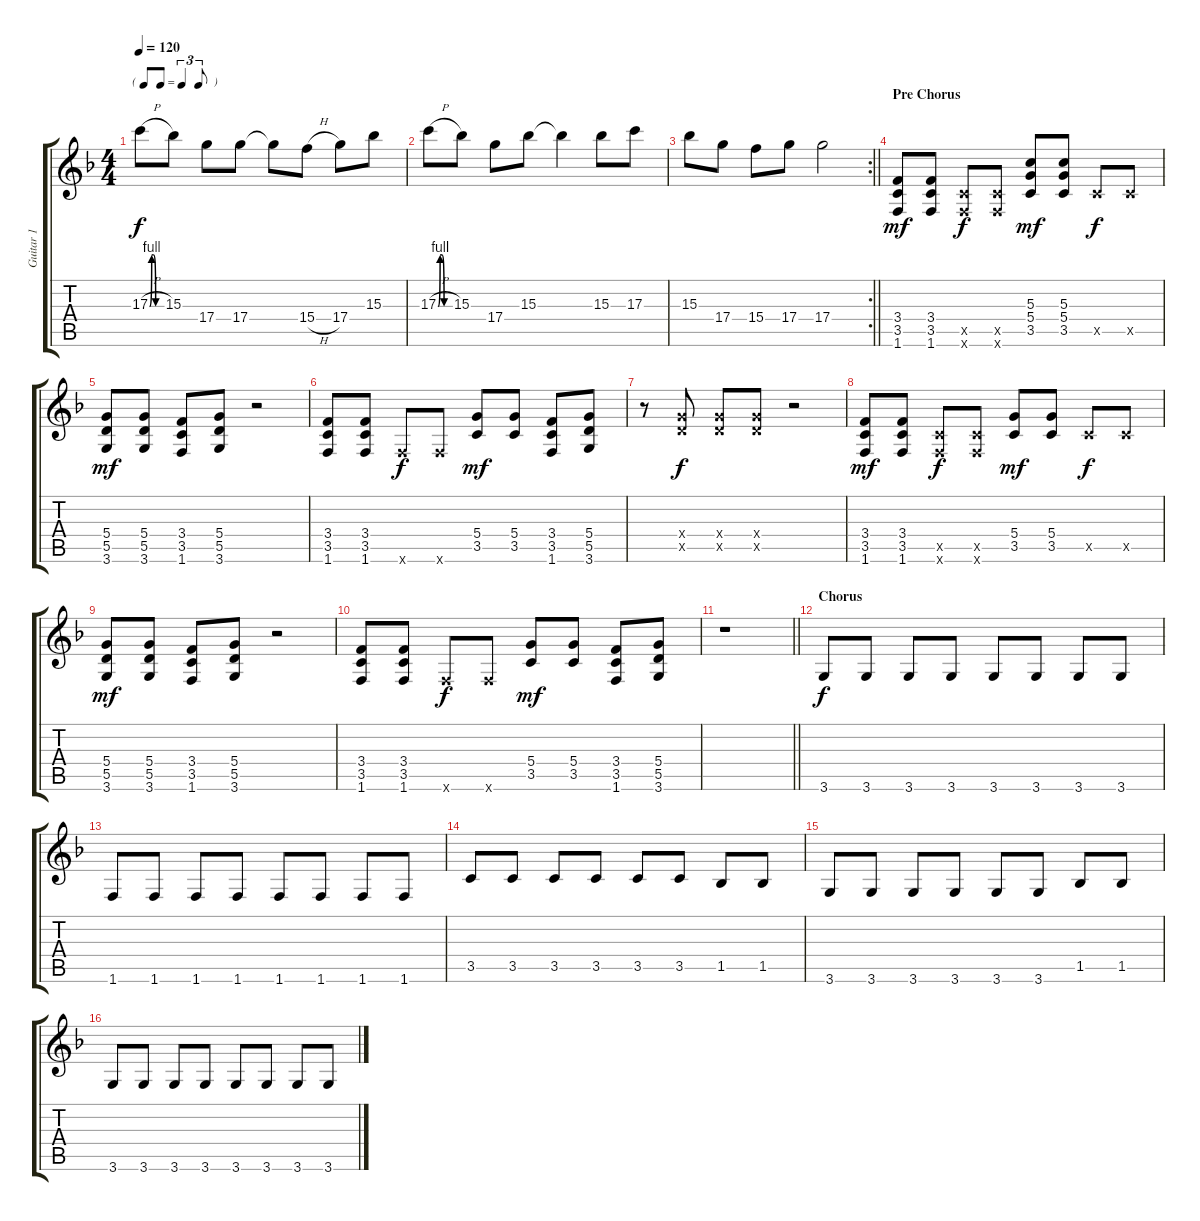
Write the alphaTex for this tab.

\track ("Guitar 1" "Guitar 1") {instrument overdrivenguitar}
\staff {score tabs}
\tuning (E4 B3 G3 D3 A2 E2) {hide}
\ts (4 4)
\tf triplet8th
\tempo 120
\clef g2
\ks f
17.3{be (custom 0 0 10 4 20 4 30 0 60 0) h}.8{dy f} 15.3.8 17.4.8 17.4.8 17.4{t}.8 15.4{h}.8 17.4.8 15.3.8 |
17.3{be (custom 0 0 10 4 20 4 30 0 60 0) h}.8 15.3.8 17.4.8 15.3.8 15.3{t}.4 15.3.8 17.3.8 |
\rc 2
\barLineRight lightlight
15.3.8 17.4.8 15.4.8 17.4.8 17.4.2 |
\section ("" "Pre Chorus")
(3.4 3.5 1.6).8{dy mf} (3.4 3.5 1.6).8 (3.5{x} 1.6{x}).8{dy f} (3.5{x} 1.6{x}).8 (5.3 5.4 3.5).8{dy mf} (5.3 5.4 3.5).8 3.5{x}.8{dy f} 3.5{x}.8 |
(5.4 5.5 3.6).8{dy mf} (5.4 5.5 3.6).8 (3.4 3.5 1.6).8 (5.4 5.5 3.6).8 r.2 |
(3.4 3.5 1.6).8 (3.4 3.5 1.6).8 1.6{x}.8{dy f} 1.6{x}.8 (5.4 3.5).8{dy mf} (5.4 3.5).8 (3.4 3.5 1.6).8 (5.4 5.5 3.6).8 |
r.8 (5.4{x} 5.5{x}).8{dy f} (5.4{x} 5.5{x}).8 (5.4{x} 5.5{x}).8 r.2 |
(3.4 3.5 1.6).8{dy mf} (3.4 3.5 1.6).8 (3.5{x} 1.6{x}).8{dy f} (3.5{x} 1.6{x}).8 (5.4 3.5).8{dy mf} (5.4 3.5).8 3.5{x}.8{dy f} 3.5{x}.8 |
(5.4 5.5 3.6).8{dy mf} (5.4 5.5 3.6).8 (3.4 3.5 1.6).8 (5.4 5.5 3.6).8 r.2 |
(3.4 3.5 1.6).8 (3.4 3.5 1.6).8 1.6{x}.8{dy f} 1.6{x}.8 (5.4 3.5).8{dy mf} (5.4 3.5).8 (3.4 3.5 1.6).8 (5.4 5.5 3.6).8 |
\barLineRight lightlight
r.1 |
\section ("" "Chorus")
3.6.8{dy f} 3.6.8 3.6.8 3.6.8 3.6.8 3.6.8 3.6.8 3.6.8 |
1.6.8 1.6.8 1.6.8 1.6.8 1.6.8 1.6.8 1.6.8 1.6.8 |
3.5.8 3.5.8 3.5.8 3.5.8 3.5.8 3.5.8 1.5.8 1.5.8 |
3.6.8 3.6.8 3.6.8 3.6.8 3.6.8 3.6.8 1.5.8 1.5.8 |
3.6.8 3.6.8 3.6.8 3.6.8 3.6.8 3.6.8 3.6.8 3.6.8
